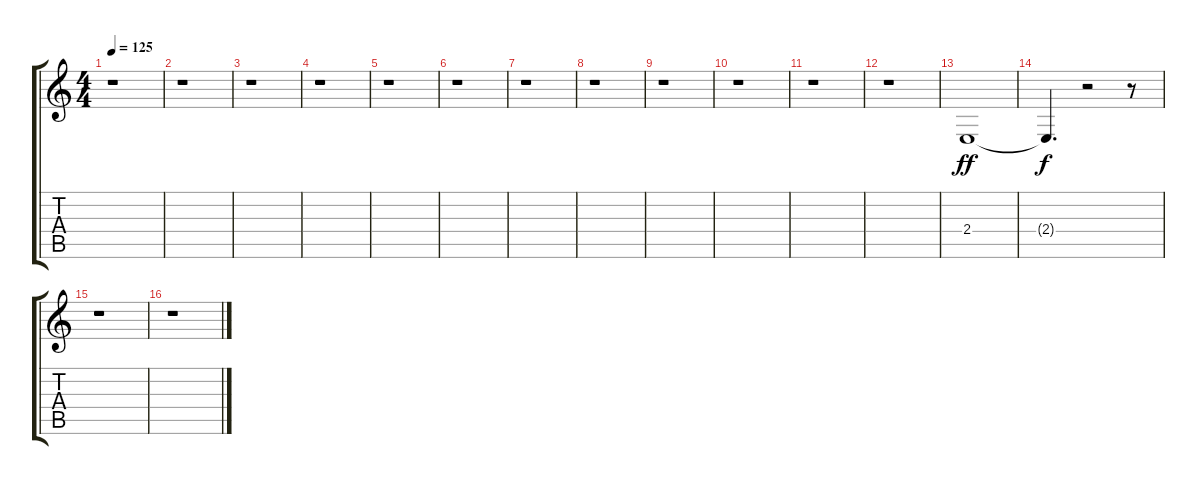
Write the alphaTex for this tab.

\track "" {instrument lead1square}
\staff {score tabs}
\tuning (E4 B3 G3 D3 A2 E2) {hide}
\ts (4 4)
\tempo 125
\clef g2
\ks c
r.1{dy f} |
r.1 |
r.1 |
r.1 |
r.1 |
r.1 |
r.1 |
r.1 |
r.1 |
r.1 |
r.1 |
r.1 |
2.4.1{dy ff instrument helicopter} |
2.4{t}.4{d dy f} r.2 r.8 |
r.1 |
r.1
